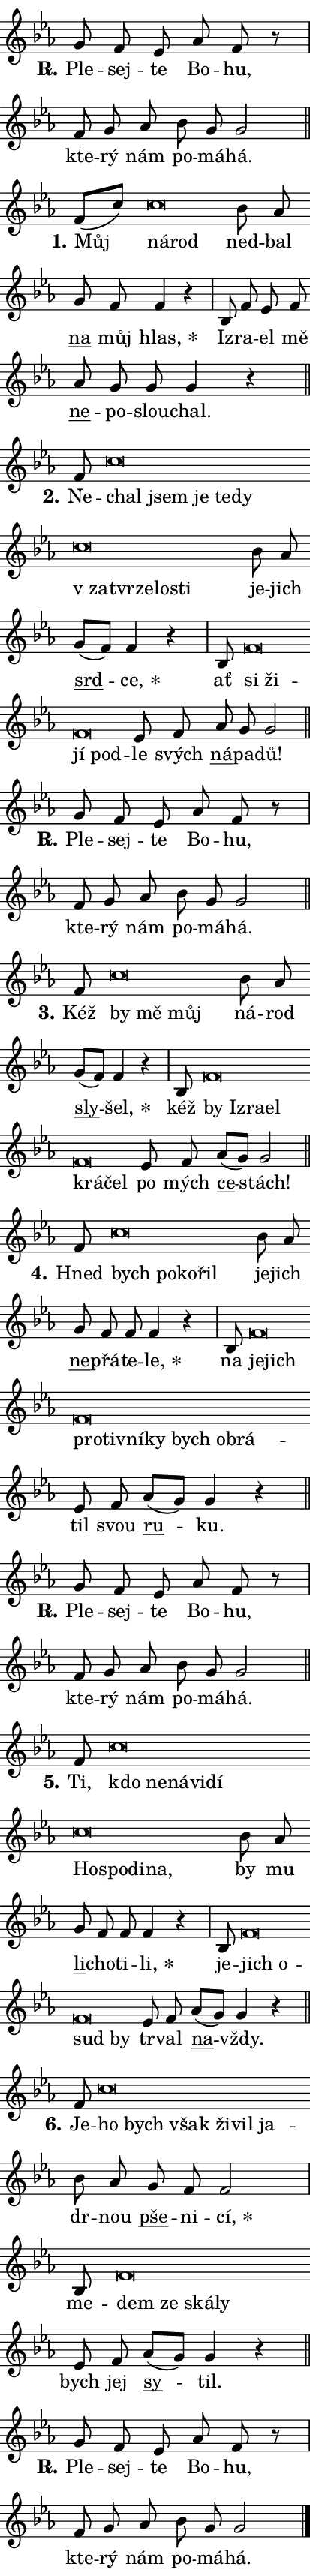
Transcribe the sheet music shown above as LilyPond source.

\version "2.22.1"
\header { tagline = "" }
\paper {
  indent = 0\cm
  top-margin = 0\cm
  right-margin = 0\cm
  bottom-margin = 0\cm
  left-margin = 0\cm
  paper-width = 7\cm
  page-breaking = #ly:one-page-breaking
  system-system-spacing.basic-distance = #11
  score-system-spacing.basic-distance = #11
  ragged-last = ##f
}


%% Author: Thomas Morley
%% https://lists.gnu.org/archive/html/lilypond-user/2020-05/msg00002.html
#(define (line-position grob)
"Returns position of @var[grob} in current system:
   @code{'start}, if at first time-step
   @code{'end}, if at last time-step
   @code{'middle} otherwise
"
  (let* ((col (ly:item-get-column grob))
         (ln (ly:grob-object col 'left-neighbor))
         (rn (ly:grob-object col 'right-neighbor))
         (col-to-check-left (if (ly:grob? ln) ln col))
         (col-to-check-right (if (ly:grob? rn) rn col))
         (break-dir-left
           (and
             (ly:grob-property col-to-check-left 'non-musical #f)
             (ly:item-break-dir col-to-check-left)))
         (break-dir-right
           (and
             (ly:grob-property col-to-check-right 'non-musical #f)
             (ly:item-break-dir col-to-check-right))))
        (cond ((eqv? 1 break-dir-left) 'start)
              ((eqv? -1 break-dir-right) 'end)
              (else 'middle))))

#(define (tranparent-at-line-position vctor)
  (lambda (grob)
  "Relying on @code{line-position} select the relevant enry from @var{vctor}.
Used to determine transparency,"
    (case (line-position grob)
      ((end) (not (vector-ref vctor 0)))
      ((middle) (not (vector-ref vctor 1)))
      ((start) (not (vector-ref vctor 2))))))

noteHeadBreakVisibility =
#(define-music-function (break-visibility)(vector?)
"Makes @code{NoteHead}s transparent relying on @var{break-visibility}"
#{
  \override NoteHead.transparent =
    #(tranparent-at-line-position break-visibility)
#})

#(define delete-ledgers-for-transparent-note-heads
  (lambda (grob)
    "Reads whether a @code{NoteHead} is transparent.
If so this @code{NoteHead} is removed from @code{'note-heads} from
@var{grob}, which is supposed to be @code{LedgerLineSpanner}.
As a result ledgers are not printed for this @code{NoteHead}"
    (let* ((nhds-array (ly:grob-object grob 'note-heads))
           (nhds-list
             (if (ly:grob-array? nhds-array)
                 (ly:grob-array->list nhds-array)
                 '()))
           ;; Relies on the transparent-property being done before
           ;; Staff.LedgerLineSpanner.after-line-breaking is executed.
           ;; This is fragile ...
           (to-keep
             (remove
               (lambda (nhd)
                 (ly:grob-property nhd 'transparent #f))
               nhds-list)))
      ;; TODO find a better method to iterate over grob-arrays, similiar
      ;; to filter/remove etc for lists
      ;; For now rebuilt from scratch
      (set! (ly:grob-object grob 'note-heads)  '())
      (for-each
        (lambda (nhd)
          (ly:pointer-group-interface::add-grob grob 'note-heads nhd))
        to-keep))))

hideNotes = {
  \noteHeadBreakVisibility #begin-of-line-visible
}
unHideNotes = {
  \noteHeadBreakVisibility #all-visible
}

% work-around for resetting accidentals
% https://lilypond.org/doc/v2.23/Documentation/notation/displaying-rhythms#unmetered-music
cadenzaMeasure = {
  \cadenzaOff
  \partial 1024 s1024
  \cadenzaOn
}

#(define-markup-command (accent layout props text) (markup?)
  "Underline accented syllable"
  (interpret-markup layout props
    #{\markup \override #'(offset . 4.3) \underline { #text }#}))

responsum = \markup \concat {
  "R" \hspace #-1.05 \path #0.1 #'((moveto 0 0.07) (lineto 0.9 0.8)) \hspace #0.05 "."
}

\layout {
    \context {
        \Staff
        \remove "Time_signature_engraver"
        \override LedgerLineSpanner.after-line-breaking = #delete-ledgers-for-transparent-note-heads
    }
    \context {
        \Voice {
            \override NoteHead.output-attributes = #'((class . "notehead"))
            \override Hairpin.height = #0.55
        }
    }
    \context {
        \Lyrics {
            \override StanzaNumber.output-attributes = #'((class . "stanzanumber"))
            \override LyricSpace.minimum-distance = #0.9
            \override LyricText.font-name = #"TeX Gyre Schola"
            \override LyricText.font-size = 1
            \override StanzaNumber.font-name = #"TeX Gyre Schola Bold"
            \override StanzaNumber.font-size = 1
        }
    }
}

% magnetic-lyrics.ily
%
%   written by
%     Jean Abou Samra <jean@abou-samra.fr>
%     Werner Lemberg <wl@gnu.org>
%
%   adapted by
%     Jiri Hon <jiri.hon@gmail.com>
%
% Version 2022-Apr-15

% https://www.mail-archive.com/lilypond-user@gnu.org/msg149350.html

#(define (Left_hyphen_pointer_engraver context)
   "Collect syllable-hyphen-syllable occurrences in lyrics and store
them in properties.  This engraver only looks to the left.  For
example, if the lyrics input is @code{foo -- bar}, it does the
following.

@itemize @bullet
@item
Set the @code{text} property of the @code{LyricHyphen} grob between
@q{foo} and @q{bar} to @code{foo}.

@item
Set the @code{left-hyphen} property of the @code{LyricText} grob with
text @q{foo} to the @code{LyricHyphen} grob between @q{foo} and
@q{bar}.
@end itemize

Use this auxiliary engraver in combination with the
@code{lyric-@/text::@/apply-@/magnetic-@/offset!} hook."
   (let ((hyphen #f)
         (text #f))
     (make-engraver
      (acknowledgers
       ((lyric-syllable-interface engraver grob source-engraver)
        (set! text grob)))
      (end-acknowledgers
       ((lyric-hyphen-interface engraver grob source-engraver)
        ;(when (not (grob::has-interface grob 'lyric-space-interface))
          (set! hyphen grob)));)
      ((stop-translation-timestep engraver)
       (when (and text hyphen)
         (ly:grob-set-object! text 'left-hyphen hyphen))
       (set! text #f)
       (set! hyphen #f)))))

#(define (lyric-text::apply-magnetic-offset! grob)
   "If the space between two syllables is less than the value in
property @code{LyricText@/.details@/.squash-threshold}, move the right
syllable to the left so that it gets concatenated with the left
syllable.

Use this function as a hook for
@code{LyricText@/.after-@/line-@/breaking} if the
@code{Left_@/hyphen_@/pointer_@/engraver} is active."
   (let ((hyphen (ly:grob-object grob 'left-hyphen #f)))
     (when hyphen
       (let ((left-text (ly:spanner-bound hyphen LEFT)))
         (when (grob::has-interface left-text 'lyric-syllable-interface)
           (let* ((common (ly:grob-common-refpoint grob left-text X))
                  (this-x-ext (ly:grob-extent grob common X))
                  (left-x-ext
                   (begin
                     ;; Trigger magnetism for left-text.
                     (ly:grob-property left-text 'after-line-breaking)
                     (ly:grob-extent left-text common X)))
                  ;; `delta` is the gap width between two syllables.
                  (delta (- (interval-start this-x-ext)
                            (interval-end left-x-ext)))
                  (details (ly:grob-property grob 'details))
                  (threshold (assoc-get 'squash-threshold details 0.2)))
             (when (< delta threshold)
               (let* (;; We have to manipulate the input text so that
                      ;; ligatures crossing syllable boundaries are not
                      ;; disabled.  For languages based on the Latin
                      ;; script this is essentially a beautification.
                      ;; However, for non-Western scripts it can be a
                      ;; necessity.
                      (lt (ly:grob-property left-text 'text))
                      (rt (ly:grob-property grob 'text))
                      (is-space (grob::has-interface hyphen 'lyric-space-interface))
                      (space (if is-space " " ""))
                      (space-markup (grob-interpret-markup grob " "))
                      (space-size (interval-length (ly:stencil-extent space-markup X)))
                      (extra-delta (if is-space space-size 0))
                      ;; Append new syllable.
                      (ltrt-space (if (and (string? lt) (string? rt))
                                (string-append lt space rt)
                                (make-concat-markup (list lt space rt))))
                      ;; Right-align `ltrt` to the right side.
                      (ltrt-space-markup (grob-interpret-markup
                               grob
                               (make-translate-markup
                                (cons (interval-length this-x-ext) 0)
                                (make-right-align-markup ltrt-space)))))
                 (begin
                   ;; Don't print `left-text`.
                   (ly:grob-set-property! left-text 'stencil #f)
                   ;; Set text and stencil (which holds all collected
                   ;; syllables so far) and shift it to the left.
                   (ly:grob-set-property! grob 'text ltrt-space)
                   (ly:grob-set-property! grob 'stencil ltrt-space-markup)
                   (ly:grob-translate-axis! grob (- (- delta extra-delta)) X))))))))))


#(define (lyric-hyphen::displace-bounds-first grob)
   ;; Make very sure this callback isn't triggered too early.
   (let ((left (ly:spanner-bound grob LEFT))
         (right (ly:spanner-bound grob RIGHT)))
     (ly:grob-property left 'after-line-breaking)
     (ly:grob-property right 'after-line-breaking)
     (ly:lyric-hyphen::print grob)))

squashThreshold = #0.4

\layout {
  \context {
    \Lyrics
    \consists #Left_hyphen_pointer_engraver
    \override LyricText.after-line-breaking =
      #lyric-text::apply-magnetic-offset!
    \override LyricHyphen.stencil = #lyric-hyphen::displace-bounds-first
    \override LyricText.details.squash-threshold = \squashThreshold
    \override LyricHyphen.minimum-distance = 0
    \override LyricHyphen.minimum-length = \squashThreshold
  }
}

squash = \override LyricText.details.squash-threshold = 9999
unSquash = \override LyricText.details.squash-threshold = \squashThreshold

left = \override LyricText.self-alignment-X = #LEFT
unLeft = \revert LyricText.self-alignment-X

starOffset = #(lambda (grob) 
                (let ((x_offset (ly:self-alignment-interface::aligned-on-x-parent grob)))
                  (if (= x_offset 0) 0 (+ x_offset 1.2))))

star = #(define-music-function (syllable)(string?)
"Append star separator at the end of a syllable"
#{
  \once \override LyricText.X-offset = #starOffset
  \lyricmode { \markup {
    #syllable
    \override #'((font-name . "TeX Gyre Schola Bold")) \hspace #0.2 \lower #0.65 \larger "*"
  } }
#})

starAccent = #(define-music-function (syllable)(string?)
"Append star separator at the end of a syllable and make accent"
#{
  \once \override LyricText.X-offset = #starOffset
  \lyricmode { \markup {
    \accent #syllable
    \override #'((font-name . "TeX Gyre Schola Bold")) \hspace #0.2 \lower #0.65 \larger "*"
  } }
#})

breath = #(define-music-function (syllable)(string?)
"Append breathing indicator at the end of a syllable"
#{
  \lyricmode { \markup { #syllable "+" } }
#})

optionalBreath = #(define-music-function (syllable)(string?)
"Append optional breathing indicator at the end of a syllable"
#{
  \lyricmode { \markup { #syllable "(+)" } }
#})


\score {
    <<
        \new Voice = "melody" { \cadenzaOn \key es \major \relative { g'8 f es as f r \cadenzaMeasure \bar "|" f g as \bar "" bes g g2 \cadenzaMeasure \bar "||" \break }
\relative { f'8[( c')] c\breve*1/16 \hideNotes \breve*1/16 \bar "" \unHideNotes bes8 as \bar "" g f f4 r \cadenzaMeasure \bar "|" bes,8 f'8 es8 f \bar "" as g g g4 r \cadenzaMeasure \bar "||" \break }
\relative { f'8 c'\breve*1/16 \hideNotes \breve*1/16 \bar "" \breve*1/16 \bar "" \breve*1/16 \bar "" \breve*1/16 \bar "" \breve*1/16 \bar "" \breve*1/16 \bar "" \breve*1/16 \bar "" \breve*1/16 \breve*1/16 \bar "" \unHideNotes bes8 as \bar "" g[( f)] f4 r \cadenzaMeasure \bar "|" bes,8 f'\breve*1/16 \hideNotes \breve*1/16 \bar "" \breve*1/16 \breve*1/16 \bar "" \unHideNotes es8 f \bar "" as g g2 \cadenzaMeasure \bar "||" \break }
\relative { g'8 f es as f r \cadenzaMeasure \bar "|" f g as \bar "" bes g g2 \cadenzaMeasure \bar "||" \break }
\relative { f'8 c'\breve*1/16 \hideNotes \breve*1/16 \breve*1/16 \bar "" \unHideNotes bes8 as \bar "" g[( f)] f4 r \cadenzaMeasure \bar "|" bes,8 f'\breve*1/16 \hideNotes \breve*1/16 \bar "" \breve*1/16 \bar "" \breve*1/16 \bar "" \breve*1/16 \breve*1/16 \bar "" \unHideNotes es8 f \bar "" as[( g)] g2 \cadenzaMeasure \bar "||" \break }
\relative { f'8 c'\breve*1/16 \hideNotes \breve*1/16 \bar "" \breve*1/16 \breve*1/16 \bar "" \unHideNotes bes8 as \bar "" g f f f4 r \cadenzaMeasure \bar "|" bes,8 f'\breve*1/16 \hideNotes \breve*1/16 \bar "" \breve*1/16 \bar "" \breve*1/16 \bar "" \breve*1/16 \bar "" \breve*1/16 \bar "" \breve*1/16 \bar "" \breve*1/16 \breve*1/16 \bar "" \unHideNotes es8 f \bar "" as[( g)] g4 r \cadenzaMeasure \bar "||" \break }
\relative { g'8 f es as f r \cadenzaMeasure \bar "|" f g as \bar "" bes g g2 \cadenzaMeasure \bar "||" \break }
\relative { f'8 c'\breve*1/16 \hideNotes \breve*1/16 \bar "" \breve*1/16 \bar "" \breve*1/16 \bar "" \breve*1/16 \bar "" \breve*1/16 \bar "" \breve*1/16 \bar "" \breve*1/16 \breve*1/16 \bar "" \unHideNotes bes8 as \bar "" g f f f4 r \cadenzaMeasure \bar "|" bes,8 f'\breve*1/16 \hideNotes \breve*1/16 \bar "" \breve*1/16 \breve*1/16 \bar "" \unHideNotes es8 f \bar "" as[( g)] g4 r \cadenzaMeasure \bar "||" \break }
\relative { f'8 c'\breve*1/16 \hideNotes \breve*1/16 \bar "" \breve*1/16 \bar "" \breve*1/16 \bar "" \breve*1/16 \breve*1/16 \bar "" \unHideNotes bes8 as \bar "" g f f2 \cadenzaMeasure \bar "|" bes,8 f'\breve*1/16 \hideNotes \breve*1/16 \bar "" \breve*1/16 \breve*1/16 \bar "" \unHideNotes es8 f \bar "" as[( g)] g4 r \cadenzaMeasure \bar "||" \break }
\relative { g'8 f es as f r \cadenzaMeasure \bar "|" f g as \bar "" bes g g2 \cadenzaMeasure \bar "||" \break } \bar "|." }
        \new Lyrics \lyricsto "melody" { \lyricmode { \set stanza = \responsum
Ple -- sej -- te Bo -- hu, kte -- rý nám po -- má -- há.
\set stanza = "1."
Můj \left ná -- \squash rod \unLeft \unSquash ned -- bal \markup \accent na můj \star hlas, Iz -- ra -- el mě \markup \accent ne -- po -- slou -- chal.
\set stanza = "2."
Ne -- \left chal \squash jsem je te -- dy "v za" -- tvr -- ze -- lo -- sti \unLeft \unSquash je -- jich \markup \accent srd -- \star ce, ať \left si \squash ži -- jí pod -- \unLeft \unSquash le svých \markup \accent ná -- pa -- dů!
\set stanza = \responsum
Ple -- sej -- te Bo -- hu, kte -- rý nám po -- má -- há.
\set stanza = "3."
Kéž \left by \squash mě můj \unLeft \unSquash ná -- rod \markup \accent sly -- \star šel, kéž \left by \squash Iz -- ra -- el krá -- čel \unLeft \unSquash po mých \markup \accent ce -- stách!
\set stanza = "4."
Hned \left bych \squash po -- ko -- řil \unLeft \unSquash je -- jich \markup \accent ne -- přá -- te -- \star le, na \left je -- \squash jich pro -- tiv -- ní -- ky bych ob -- rá -- \unLeft \unSquash til svou \markup \accent ru -- ku.
\set stanza = \responsum
Ple -- sej -- te Bo -- hu, kte -- rý nám po -- má -- há.
\set stanza = "5."
Ti, \left kdo \squash ne -- ná -- vi -- dí Ho -- spo -- di -- na, \unLeft \unSquash by mu \markup \accent li -- cho -- ti -- \star li, je -- \left jich \squash o -- sud by \unLeft \unSquash tr -- val \markup \accent na -- vždy.
\set stanza = "6."
Je -- \left ho \squash bych však ži -- vil ja -- \unLeft \unSquash dr -- nou \markup \accent pše -- ni -- \star cí, me -- \left dem \squash ze ská -- ly \unLeft \unSquash bych jej \markup \accent sy -- til.
\set stanza = \responsum
Ple -- sej -- te Bo -- hu, kte -- rý nám po -- má -- há. } }
    >>
    \layout {}
}
